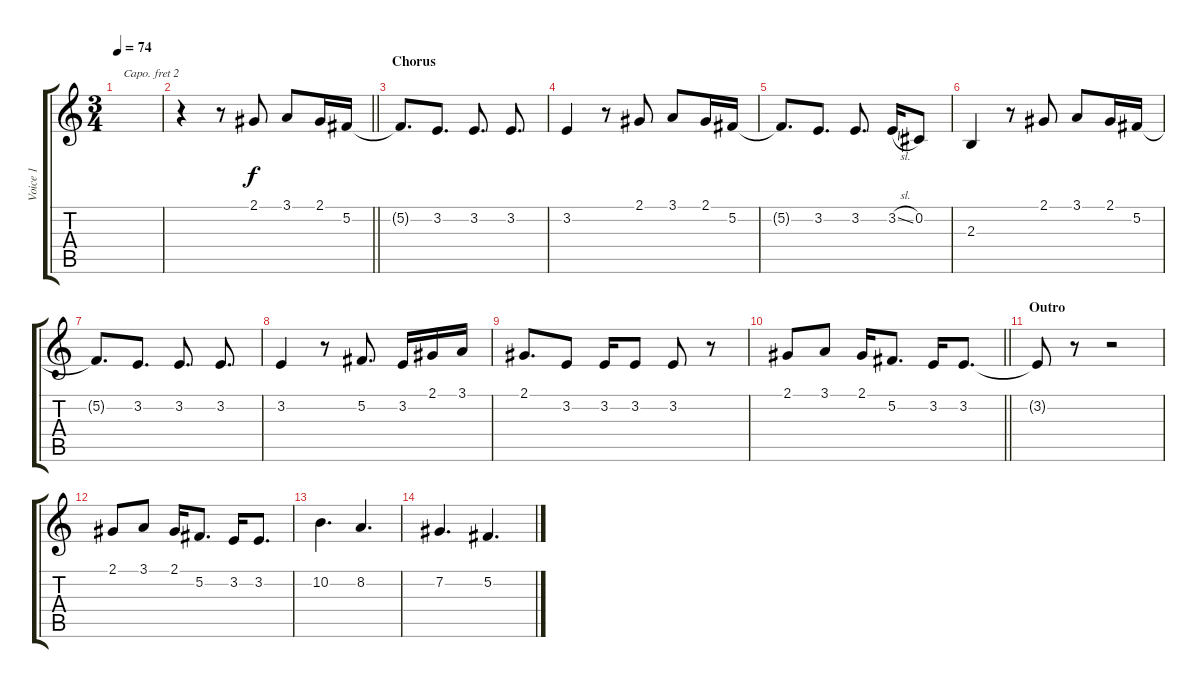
\track ("Voice 1" "Voice 1") {instrument clarinet}
\staff {score tabs}
\capo 2
\tuning (E4 B3 G3 D3 A2 E2) {hide}
\ts (3 4)
\tempo 74
\clef g2
\ks c
|
\barLineRight lightlight
r.4 r.8 2.1.8 3.1.8 2.1.16 5.2.16 |
\section ("" "Chorus")
5.2{t}.8{d} 3.2.8{d} 3.2.8{d} 3.2.8{d} |
3.2.4 r.8 2.1.8 3.1.8 2.1.16 5.2.16 |
5.2{t}.8{d} 3.2.8{d} 3.2.8{d} 3.2{sl}.16 0.2.8 |
2.3.4 r.8 2.1.8 3.1.8 2.1.16 5.2.16 |
5.2{t}.8{d} 3.2.8{d} 3.2.8{d} 3.2.8{d} |
3.2.4 r.8 5.2.8{d} 3.2.16 2.1.16 3.1.16 |
2.1.8{d} 3.2.8 3.2.16 3.2.8 3.2.8 r.8 |
\barLineRight lightlight
2.1.8 3.1.8 2.1.16 5.2.8{d} 3.2.16 3.2.8{d} |
\section ("" "Outro")
3.2{t}.8 r.8 r.2 |
2.1.8 3.1.8 2.1.16 5.2.8{d} 3.2.16 3.2.8{d} |
10.2.4{d} 8.2.4{d} |
7.2.4{d} 5.2.4{d}
